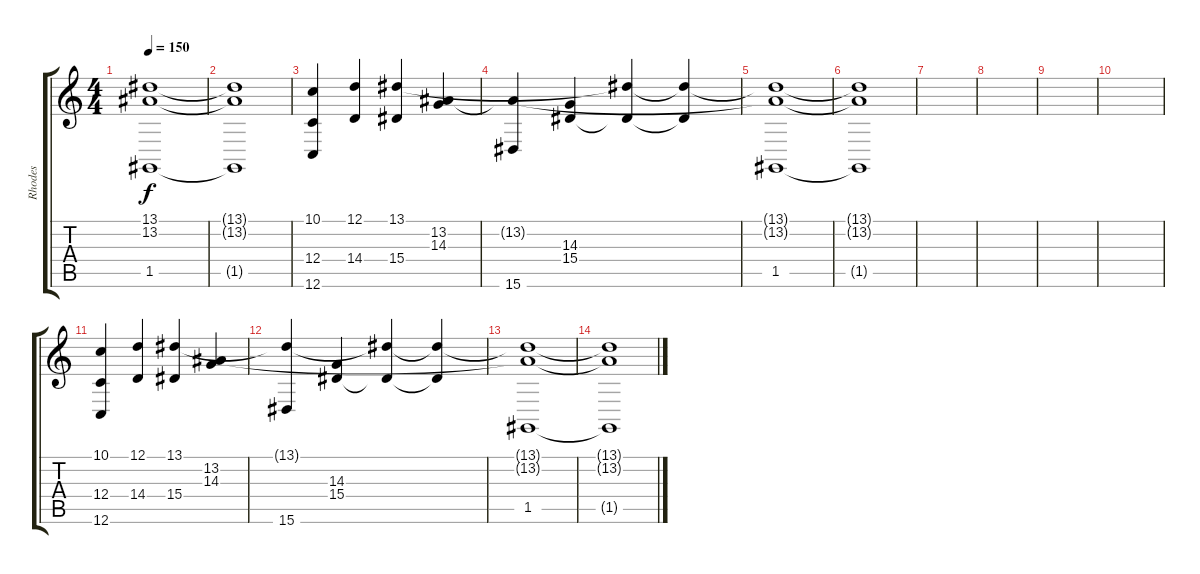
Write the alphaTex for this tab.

\track ("Rhodes" "Rhodes") {instrument electricpiano1}
\staff {score tabs}
\tuning (D4 A3 F3 C3 G2 C2) {hide}
\ts (4 4)
\tempo 150
\clef g2
\ks c
(13.1{t} 13.2{t} 1.5).1{dy f} |
(13.1{t} 13.2{t} 1.5{t}).1 |
(10.1 12.4 12.6).4 (12.1 14.4).4 (13.1 15.4).4 (13.2 14.3).4 |
(13.2{t} 15.6).4 (14.3 15.4).4 (13.1{t} 15.4{t}).4 (13.1{t} 15.4{t}).4 |
(13.1{t} 13.2{t} 1.5).1 |
(13.1{t} 13.2{t} 1.5{t}).1 |
|
|
|
|
(10.1 12.4 12.6).4 (12.1 14.4).4 (13.1 15.4).4 (13.2 14.3).4 |
(13.1{t} 15.6).4 (14.3 15.4).4 (13.1{t} 15.4{t}).4 (13.1{t} 15.4{t}).4 |
(13.1{t} 13.2{t} 1.5).1 |
(13.1{t} 13.2{t} 1.5{t}).1
